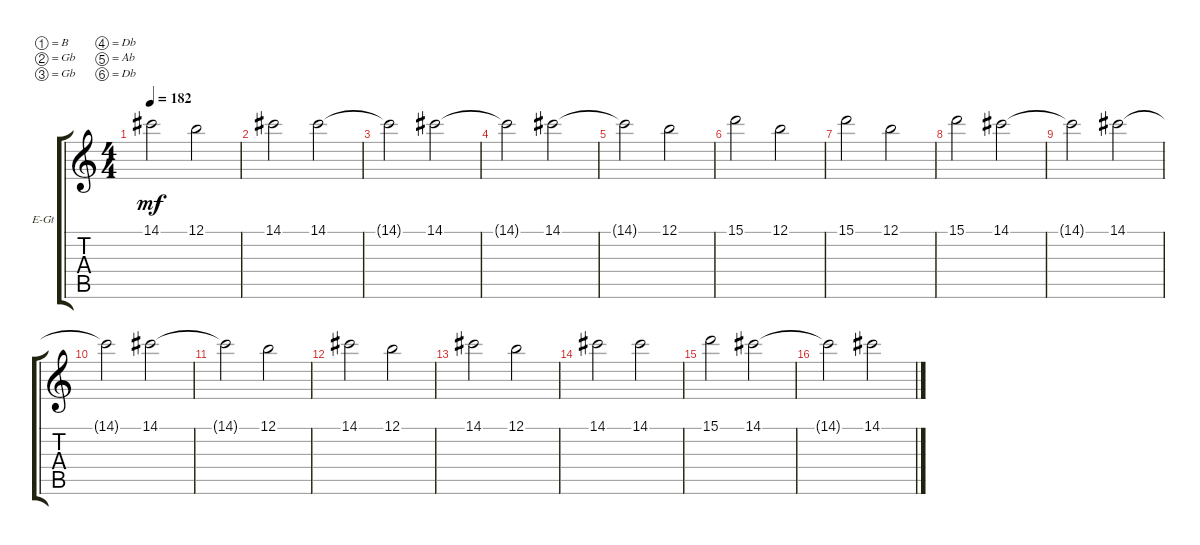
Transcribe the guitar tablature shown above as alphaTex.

\defaultSystemsLayout 4
\bracketExtendMode groupsimilarinstruments
\firstSystemTrackNameOrientation horizontal
\otherSystemsTrackNameOrientation horizontal
\track ("Electric Guitar" "E-Gt") {instrument electricguitarclean}
\staff {score tabs}
\tuning (B3 Gb3 Gb3 Db3 Ab2 Db2)
\ts (4 4)
\tempo 182
\clef g2
\scale
0.333333
\ks c
14.1.2{dy mf} 12.1.2 |
\scale
0.333333 14.1.2 14.1.2 |
\scale
0.333333 14.1{t}.2 14.1.2 |
\scale
0.333333 14.1{t}.2 14.1.2 |
\scale
0.333333 14.1{t}.2 12.1.2 |
\scale
0.333333 15.1.2 12.1.2 |
\scale
0.333333 15.1.2 12.1.2 |
\scale
0.333333 15.1.2 14.1.2 |
\scale
0.333333 14.1{t}.2 14.1.2 |
\scale
0.333333 14.1{t}.2 14.1.2 |
\scale
0.333333 14.1{t}.2 12.1.2 |
\scale
0.333333 14.1.2 12.1.2 |
\scale
0.333333 14.1.2 12.1.2 |
\scale
0.333333 14.1.2 14.1.2 |
\scale
0.333333 15.1.2 14.1.2 |
\scale
0.333333 14.1{t}.2 14.1.2
